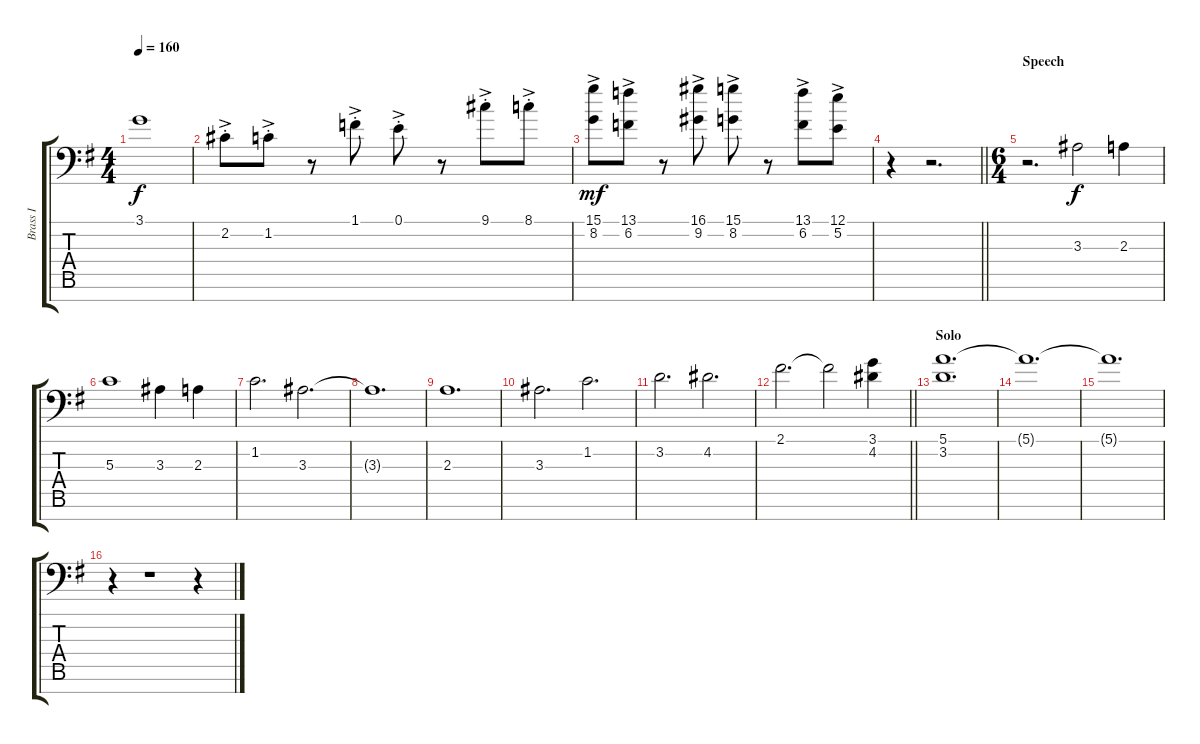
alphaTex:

\track ("Brass I " "Brass I ") {instrument frenchhorn}
\staff {score tabs}
\tuning (E4 B3 G3 D3 A2 E2 B1) {hide}
\ts (4 4)
\tempo 160
\clef f4
\ks g
3.1.1{dy f} |
2.2{ac st}.8{volume 8} 1.2{ac st}.8 r.8 1.1{ac st}.8 0.1{ac st}.8 r.8 9.1{ac st}.8 8.1{ac st}.8 |
(15.1{ac} 8.2{ac}).8{dy mf} (13.1{ac} 6.2{ac}).8 r.8 (16.1{ac} 9.2{ac}).8 (15.1{ac} 8.2{ac}).8 r.8 (13.1{ac} 6.2{ac}).8 (12.1{ac} 5.2{ac}).8 |
\barLineRight lightlight
r.4 r.2{d} |
\ts (6 4)
\section ("" "Speech")
r.2{d volume 6} 3.3.2{dy f} 2.3.4 |
5.3.1 3.3.4 2.3.4 |
1.2.2{d} 3.3.2{d} |
3.3{t}.1{d} |
2.3.1{d} |
3.3.2{d} 1.2.2{d} |
3.2.2{d} 4.2.2{d} |
\barLineRight lightlight
2.1.2{d} 2.1{t}.2 (3.1 4.2).4 |
\section ("" "Solo")
(5.1 3.2).1{d} |
5.1{t}.1{d volume 4} |
5.1{t}.1{d} |
r.4 r.1{volume 1} r.4
